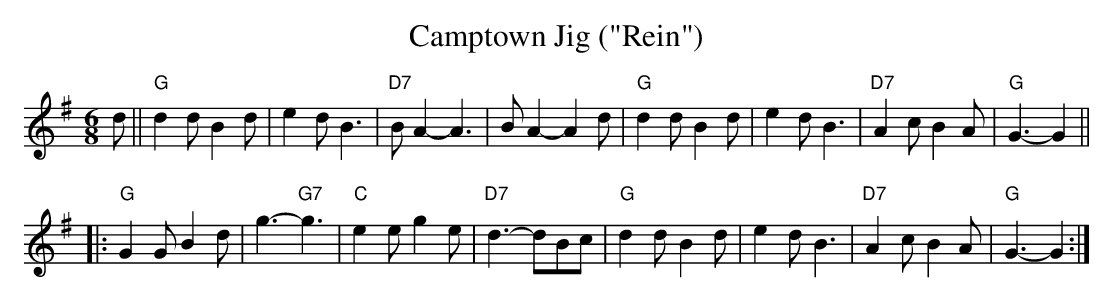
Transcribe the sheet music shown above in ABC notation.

X:1
T: Camptown Jig ("Rein")
M: 6/8
L: 1/8
K: G
d \
|| "G"d2d B2d | e2d B3 | "D7"BA2- A3 | BA2- A2d \
|  "G"d2d B2d | e2d B3 | "D7"A2c B2A | "G"G3- G2 ||
|: "G"G2G B2d | g3- "G7"g3 | "C"e2e g2e | "D7"d3- dBc \
|  "G"d2d B2d | e2d B3 | "D7"A2c B2A | "G"G3- G2 :|
